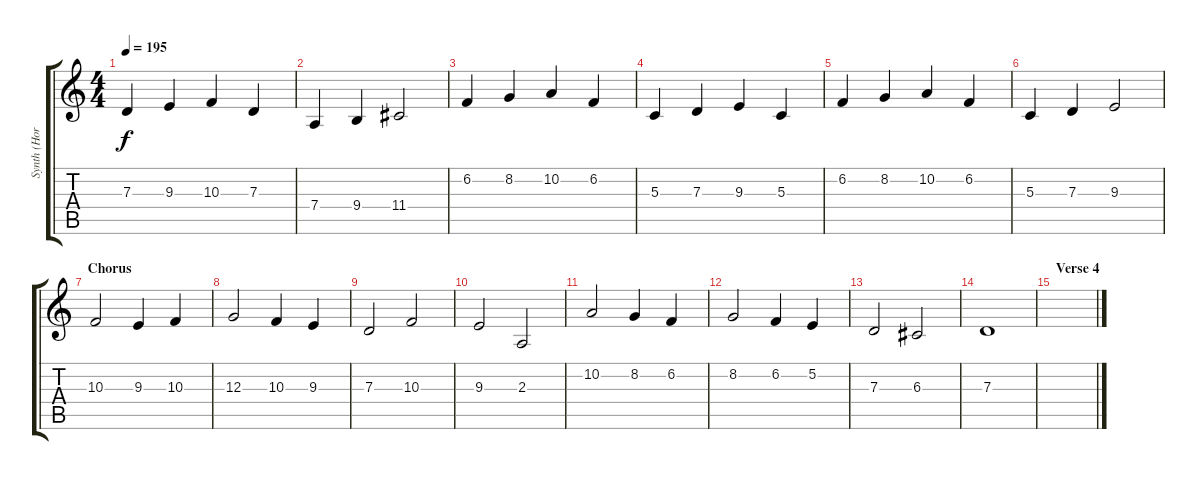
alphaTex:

\track ("Synth (Horn)" "Synth (Hor") {instrument frenchhorn}
\staff {score tabs}
\tuning (E4 B3 G3 D3 A2 E2) {hide}
\ts (4 4)
\tempo 195
\clef g2
\ks c
7.3.4{dy f} 9.3.4 10.3.4 7.3.4 |
7.4.4 9.4.4 11.4.2 |
6.2.4 8.2.4 10.2.4 6.2.4 |
5.3.4 7.3.4 9.3.4 5.3.4 |
6.2.4 8.2.4 10.2.4 6.2.4 |
5.3.4 7.3.4 9.3.2 |
\section ("" "Chorus")
10.3.2 9.3.4 10.3.4 |
12.3.2 10.3.4 9.3.4 |
7.3.2 10.3.2 |
9.3.2 2.3.2 |
10.2.2 8.2.4 6.2.4 |
8.2.2 6.2.4 5.2.4 |
7.3.2 6.3.2 |
7.3.1 |
\section ("" "Verse 4")
